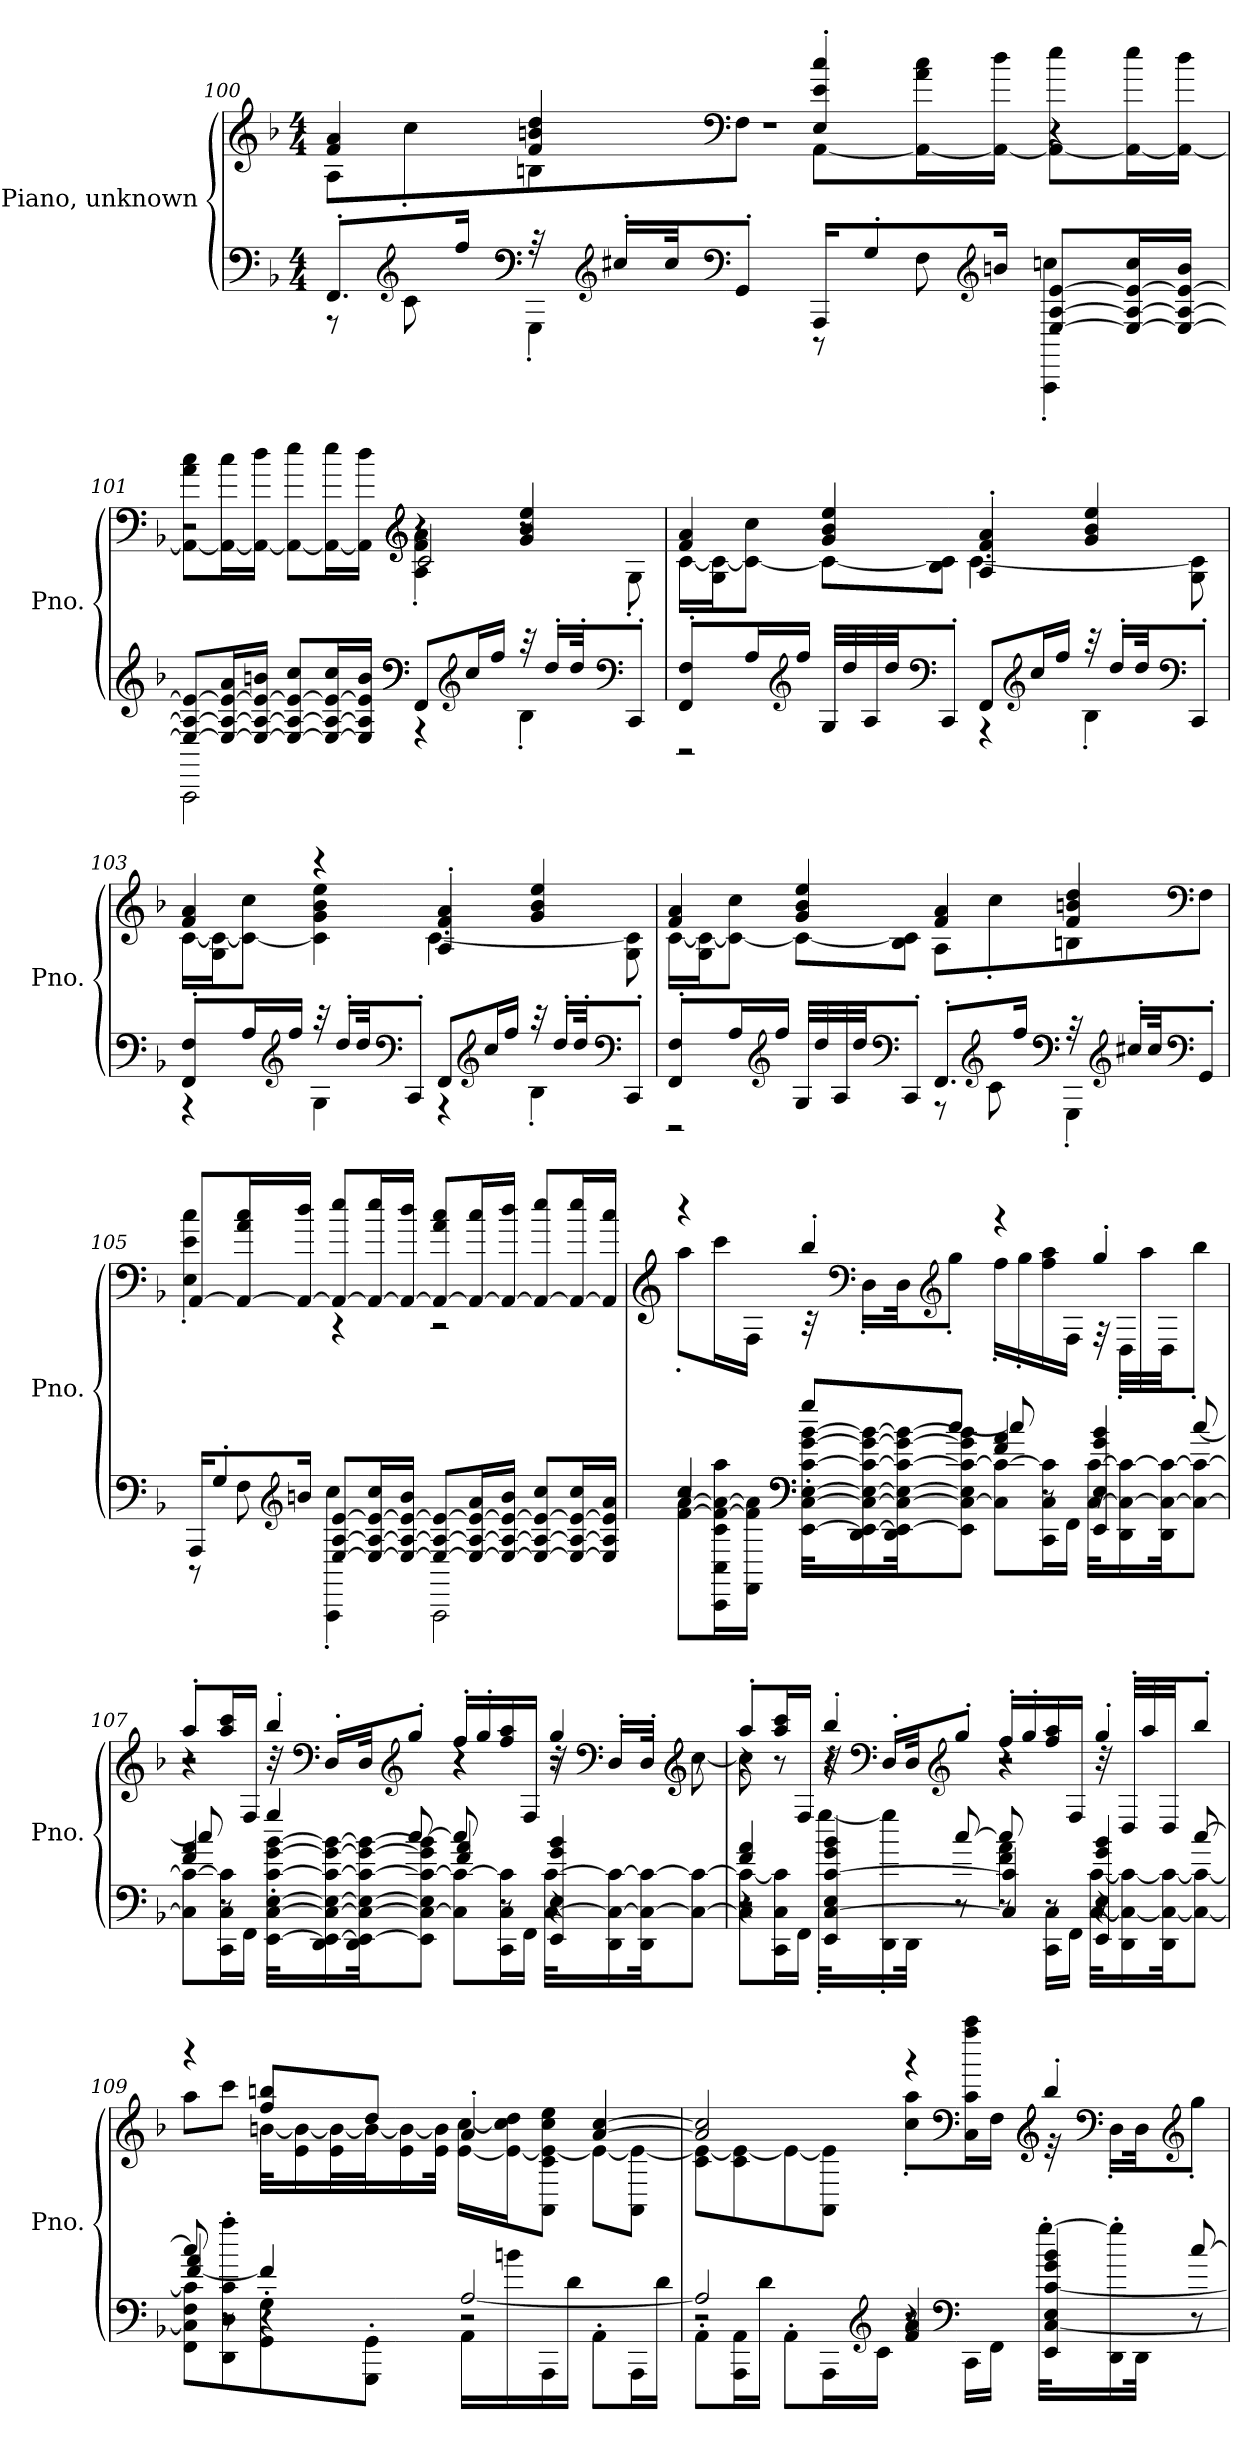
**kern	**kern
*part1	*part1
*staff2	*staff1
*I"Piano, unknown	*
*I'Pno.	*
!!LO:LB:g=z
*clefF4	*clefG2
*k[b-]	*k[b-]
*M4/4	*M4/4
=100	=100
*^	*^
*	*	*	*^
8.FF'/L	8r	1r	8A\L	4f/ 4a/
*clefG2	*	*	*	*
.	8c\	.	8cc'\	.
16ff/Jk	.	.	.	.
*clefF4	*	*	*	*
32r	4GGG'\	.	8Bn\	4f/ 4bn/ 4dd/
*clefG2	*	*	*	*
16cc#X'/LL	.	.	.	.
32cc#/JK	.	.	.	.
*clefF4	*	*clefF4	*	*
8GG'/J	.	.	8F\J	.
16AAA/KL	8r	.	[8AA\L	4E/' 4e/' 4cc/'
8G'/	.	.	.	.
.	8F\	.	16AA\_ 16a\ 16cc\L	.
*clefG2	*	*	*	*
16bn/Jk	.	.	16AA\_ 16dd\JJ	.
[8E/ [8A/ [8e/L	4AAA\' 4ccn\'	.	8AA\_ 8ee\L	4r
16E/_ 16A/_ 16e/_ 16cc/L	.	.	16AA\_ 16ee\L	.
16E/_ 16A/_ 16e/_ 16b/JJ	.	.	16AA\_ 16dd\JJ	.
!!LO:LB:g=z	!!	!!
=101	=101	=101	=101	=101
8E/_ 8A/_ 8e/_L	2AAA\	2r	8AA\_ 8a\ 8cc\L	2r
16E/_ 16A/_ 16e/_ 16a/L	.	.	16AA\_ 16cc\L	.
16E/_ 16A/_ 16e/_ 16bn/JJ	.	.	16AA\_ 16dd\JJ	.
8E/_ 8A/_ 8e/_ 8cc/L	.	.	8AA\_ 8ee\L	.
16E/_ 16A/_ 16e/_ 16cc/L	.	.	16AA\_ 16ee\L	.
16E/] 16A/] 16e/] 16b/JJ	.	.	16AA\] 16dd\JJ	.
*clefF4	*	*clefG2	*	*
8FF/L	4r	4r	4A\' 4f\' 4a\'	2c/
*clefG2	*	*	*	*
16cc/L	.	.	.	.
16ff/JJ	.	.	.	.
32r	4B-'\	4g/ 4b-/ 4ee/	8r	.
16dd'/LL	.	.	.	.
32dd'/JK	.	.	.	.
*clefF4	*	*	*	*
8CC'/J	.	.	8G'\	.
*	*	*	*v	*v
=102	=102	=102	=102
8FF/' 8F/'L	2r	4f/ 4a/	[16c\LL
.	.	.	16G\ 16c\_J
16A/L	.	.	8c\_ 8cc\J
*clefG2	*	*	*
16ff/JJ	.	.	.
32G/LLL	.	4g/ 4b-/ 4ee/	8c\L_
32dd/	.	.	.
32A/	.	.	.
32dd/JJ	.	.	.
*clefF4	*	*	*
8CC'/J	.	.	8B-\ 8c\]J
8FF/L	4r	4A/' 4f/' 4a/'	[4.c\
*clefG2	*	*	*
16cc/L	.	.	.
16ff/JJ	.	.	.
32r	4B-'\	4g/ 4b-/ 4ee/	.
16dd'/LL	.	.	.
32dd/JK	.	.	.
*clefF4	*	*	*
8CC'/J	.	.	8G\ 8c\]
!!LO:LB:g=z	!!
=103	=103	=103	=103
8FF/' 8F/'L	4r	4f/ 4a/	[16c\LL
.	.	.	16G\ 16c\_J
16A/L	.	.	8c\_ 8cc\J
*clefG2	*	*	*
16ff/JJ	.	.	.
32r	4G\	4r	4c\] 4g\ 4b-\ 4ee\
16dd'/LL	.	.	.
32dd/JK	.	.	.
*clefF4	*	*	*
8CC'/J	.	.	.
8FF/L	4r	4A/' 4f/' 4a/'	[4.c\
*clefG2	*	*	*
16cc/L	.	.	.
16ff/JJ	.	.	.
32r	4B-'\	4g/ 4b-/ 4ee/	.
16dd'/LL	.	.	.
32dd'/JK	.	.	.
*clefF4	*	*	*
8CC'/J	.	.	8G\ 8c\]
!!LO:LB:g=z	!!
=104	=104	=104	=104
8FF/' 8F/'L	2r	4f/ 4a/	[16c\LL
.	.	.	16G\ 16c\_J
16A/L	.	.	8c\_ 8cc\J
*clefG2	*	*	*
16ff/JJ	.	.	.
32G/LLL	.	4g/ 4b-/ 4ee/	8c\L_
32dd/	.	.	.
32A/	.	.	.
32dd/JJ	.	.	.
*clefF4	*	*	*
8CC'/J	.	.	8B-\ 8c\]J
8.FF'/L	8r	4f/ 4a/	8A\L
*clefG2	*	*	*
.	8c\	.	8cc'\
16ff/Jk	.	.	.
*clefF4	*	*	*
32r	4GGG'\	4f/ 4bn/ 4dd/	8Bn\
*clefG2	*	*	*
16cc#X'/LL	.	.	.
32cc#/JK	.	.	.
*clefF4	*	*clefF4	*
8GG'/J	.	.	8F\J
!!LO:PB:g=z	!!
=105	=105	=105	=105
16AAA/KL	8r	[8AA/L	4E\' 4e\' 4cc\'
8G'/	.	.	.
.	8F\	16AA/_ 16a/ 16cc/L	.
*clefG2	*	*	*
16bn/Jk	.	16AA/_ 16dd/JJ	.
[8E/ [8A/ [8e/L	4AAA\' 4cc\'	8AA/_ 8ee/L	4r
16E/_ 16A/_ 16e/_ 16cc/L	.	16AA/_ 16ee/L	.
16E/_ 16A/_ 16e/_ 16b/JJ	.	16AA/_ 16dd/JJ	.
8E/_ 8A/_ 8e/_L	2AAA\	8AA/_ 8a/ 8cc/L	2r
16E/_ 16A/_ 16e/_ 16a/L	.	16AA/_ 16cc/L	.
16E/_ 16A/_ 16e/_ 16b/JJ	.	16AA/_ 16dd/JJ	.
8E/_ 8A/_ 8e/_ 8cc/L	.	8AA/_ 8ee/L	.
16E/_ 16A/_ 16e/_ 16cc/L	.	16AA/_ 16ee/L	.
16E/] 16A/] 16e/] 16a/JJ	.	16AA/] 16cc/JJ	.
*v	*v	*	*
!!LO:LB:g=z	!!
=106	=106	=106
*	*clefG2	*
*^	*	*
*	*^	*	*
2r	4cc'/	[8f\ [8a\L	4r	8aa'\L
.	.	16CC\ 16C\ 16c\ 16f\_ 16a\_ 16aa\L	.	16ccc\L
.	.	16FF\ 16f\] 16a\]JJ	.	16F\JJ
*clefF4	*	*	*	*
.	8gg'/L	[32EE\ [32C\ [32E\ [32c\ [32g\ [32b-\KLL	4bb-'/	32r
*	*	*	*clefF4	*
.	.	16DD\ 16EE\_ 16C\_ 16E\_ 16c\_ 16g\_ 16b-\_	.	16D'\LL
.	.	32DD\ 32EE\_ 32C\_ 32E\_ 32c\_ 32g\_ 32b-\_JK	.	32D\JK
*	*	*	*clefG2	*
.	[8cc/J	8EE\] 8C\_ 8E\] 8c\_ 8g\] 8b-\]J	.	8gg'\J
4f/ 4a/	8cc/]	8C\] 8c\_L	4r	16ff'\LL
.	.	.	.	16gg'\
.	8r	16CC\ 16C\ 16c\]L	.	16ff\ 16aa\
.	.	16FF\JJ	.	16F\JJ
4EE/ 4E/ 4g/ 4b-/	8r	[32C\ [32c\KLL	4gg'/	32r
.	.	16DD\ 16C\_ 16c\_	.	32D'\LLL
.	.	.	.	32aa\
.	.	32DD\ 32C\_ 32c\_JK	.	32D\JJ
.	[8cc/	8C\_ 8c\_J	.	8bb-'\J
!!LO:LB:g=z
=107	=107	=107	=107	=107
*	*	*	*	*^
4f/ 4a/	8cc/]	8C\] 8c\_L	4r	2r	8aa'/L
.	8r	16CC\ 16C\ 16c\]L	.	.	16aa/ 16ccc/L
.	.	16FF\JJ	.	.	16F/JJ
8r	4gg'/	[32EE\ [32C\ [32E\ [32c\ [32g\ [32b-\KLL	4bb-'/	.	32r
*	*	*	*clefF4	*	*
.	.	16DD\ 16EE\_ 16C\_ 16E\_ 16c\_ 16g\_ 16b-\_	.	.	16D'/LL
.	.	32DD\ 32EE\_ 32C\_ 32E\_ 32c\_ 32g\_ 32b-\_JK	.	.	32D/JK
*	*	*	*clefG2	*	*
[8cc/	.	8EE\] 8C\_ 8E\] 8c\_ 8g\] 8b-\]J	.	.	8gg'/J
8cc/]	4f/ 4a/	8C\] 8c\_L	4r	4r	16ff'/LL
.	.	.	.	.	16gg'/
8r	.	16CC\ 16C\ 16c\]L	.	.	16ff/ 16aa/
.	.	16FF\JJ	.	.	16F/JJ
4r	4EE/ 4E/ 4g/ 4b-/	[32C\ [32c\KLL	4gg/	8r	32r
*	*	*	*clefF4	*	*
.	.	16DD\ 16C\_ 16c\_	.	.	16D'/LL
.	.	32DD\ 32C\_ 32c\_JK	.	.	32D'/JJk
*	*	*	*clefG2	*	*
.	.	8C\_ 8c\_J	.	[8cc\	8r
!!LO:LB:g=z	!!	!!
=108	=108	=108	=108	=108	=108
*	*	*^	*	*	*
4r	2r	4f/ 4a/	8C\] 8c\_L	4r	8cc\]	8aa'/L
.	.	.	16CC\ 16C\ 16c\]L	.	8r	16aa/ 16ccc/L
.	.	.	16FF\JJ	.	.	16F/JJ
8r	.	4EE/ [4C/ 4E/ [4c/ 4g/ 4b-/	[32gg'\KLL	4bb-'/	4r	32r
*	*	*	*	*clefF4	*	*
.	.	.	16DD\' 16gg\]'	.	.	16D'/LL
.	.	.	32DD\JJk	.	.	32D/JK
*	*	*	*	*clefG2	*	*
[8cc/	.	.	8r	.	.	8gg'/J
8cc/]	4f\ 4a\	4C/] 4c/]	8r	4r	2r	16ff'/LL
.	.	.	.	.	.	16gg'/
8r	.	.	16CC\ 16C\LL	.	.	16ff/ 16aa/
.	.	.	16FF\JJ	.	.	16F/JJ
8r	4r	4EE/ 4E/ 4g/ 4b-/	[32C\ [32c\KLL	4gg'/	.	32r
.	.	.	16DD\ 16C\_ 16c\_	.	.	32D'/LLL
.	.	.	.	.	.	32aa/
.	.	.	32DD\ 32C\_ 32c\_JK	.	.	32D/JJ
[8cc/	.	.	8C\_ 8c\_J	.	.	8bb-'/J
*	*	*v	*v	*	*	*
*	*	*	*	*v	*v
!!LO:LB:g=z
=109	=109	=109	=109	=109
8cc/]	[4f/ 4a/	8FF\ 8C\] 8F\ 8c\]L	4r	8aa\L
8r	.	8DD\' 8D\' 8c\' 8aa\'	.	8ccc\J
4r	4f/]	8GG\' 8G\'	8ff/ 8bbn/L	[32bn\KLL
.	.	.	.	16e\ 16b\_
.	.	.	.	32e\ 32b\_L
.	.	8GGG\' 8GG\'J	8dd/J	32b\J_
.	.	.	.	16e\ 16b\_
.	.	.	.	32e\ 32b\]JJk
2r	[2A/	16AA\LL	4a'/	[16e\ [16cc\LL
.	.	16bn\	.	16e\_ 16cc\] 16dd\J
.	.	16AAA\	.	8AA\ 8c\ 8e\_ 8cc\ 8ee\J
.	.	16d\JJ	.	.
.	.	8AA'\L	[4a/ [4cc/	8e\L_
.	.	16AAA\L	.	8AA\ 8e\_J
.	.	16d\JJ	.	.
!!LO:LB:g=z	!!
=110	=110	=110	=110	=110
2r	2A/]	8AA'\L	2a/] 2cc/]	8c\ 8e\_L
.	.	16AAA\ 16AA\L	.	8c\ 8e\_
.	.	16d\JJ	.	.
.	.	8AA'\L	.	8e\_
.	.	16AAA\L	.	8AA\ 8e\]J
*clefG2	*	*	*	*
.	.	16c\JJ	.	.
4r	4f/ 4a/	8r	4r	8cc\' 8aa\'L
*clefF4	*	*	*clefF4	*
.	.	16CC\LL	.	16C\ 16c\ 16aa\ 16ccc\L
.	.	16FF\JJ	.	16F\JJ
*	*	*	*clefG2	*
8r	4EE/ [4C/ 4E/ [4c/ 4g/ 4b-/	[32gg'\KLL	4bb-'/	32r
*	*	*	*clefF4	*
.	.	16DD\' 16gg\]'	.	16D'\LL
.	.	32DD\JJk	.	32D\JK
*	*	*	*clefG2	*
[8cc/	.	8r	.	8gg'\J
*v	*v	*v	*	*
*	*v	*v
=	=
*-	*-
